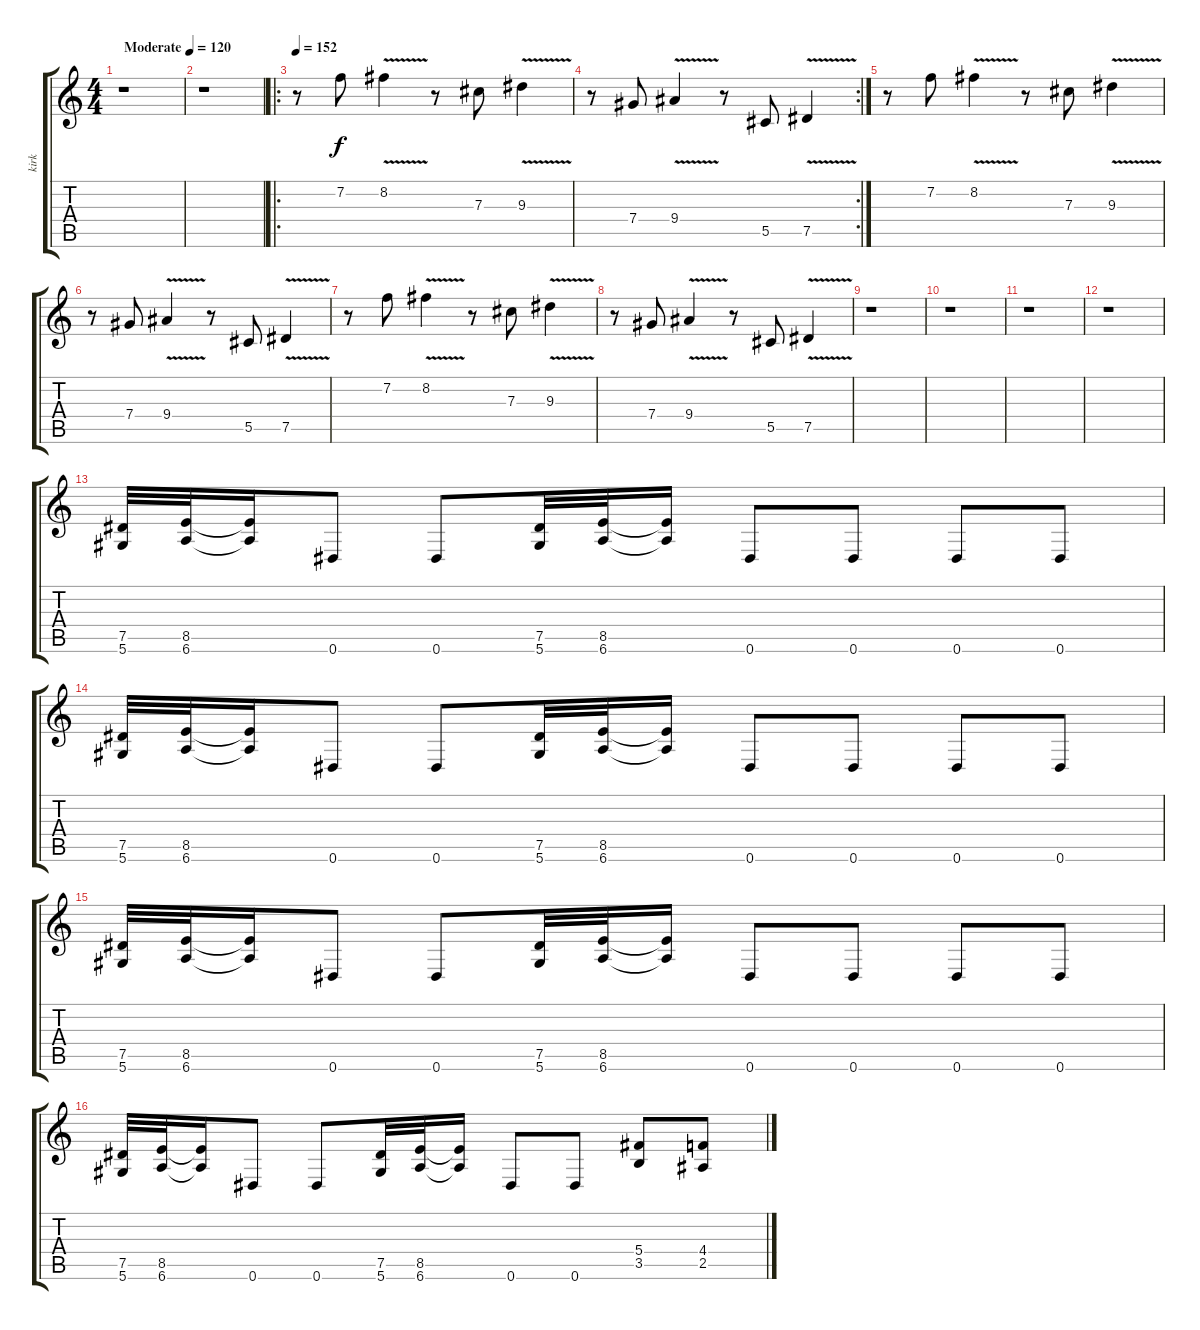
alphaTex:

\track ("kirk" "kirk") {instrument distortionguitar}
\staff {score tabs}
\tuning (Eb4 Bb3 Gb3 Db3 Ab2 Eb2) {hide}
\ts (4 4)
\tempo (120 "Moderate")
\clef g2
\ks c
r.1{dy f instrument distortionguitar} |
r.1 |
\ro
\tempo 152
r.8 7.2.8 8.2{v}.4 r.8 7.3.8 9.3{v}.4 |
\rc 2
r.8 7.4.8 9.4{v}.4 r.8 5.5.8 7.5{v}.4 |
r.8 7.2.8 8.2{v}.4 r.8 7.3.8 9.3{v}.4 |
r.8 7.4.8 9.4{v}.4 r.8 5.5.8 7.5{v}.4 |
r.8 7.2.8 8.2{v}.4 r.8 7.3.8 9.3{v}.4 |
r.8 7.4.8 9.4{v}.4 r.8 5.5.8 7.5{v}.4 |
r.1 |
r.1 |
r.1 |
r.1 |
(7.5 5.6).32 (8.5 6.6).32 (8.5{t} 6.6{t}).16 0.6.8 0.6.8 (7.5 5.6).32 (8.5 6.6).32 (8.5{t} 6.6{t}).16 0.6.8 0.6.8 0.6.8 0.6.8 |
(7.5 5.6).32 (8.5 6.6).32 (8.5{t} 6.6{t}).16 0.6.8 0.6.8 (7.5 5.6).32 (8.5 6.6).32 (8.5{t} 6.6{t}).16 0.6.8 0.6.8 0.6.8 0.6.8 |
(7.5 5.6).32 (8.5 6.6).32 (8.5{t} 6.6{t}).16 0.6.8 0.6.8 (7.5 5.6).32 (8.5 6.6).32 (8.5{t} 6.6{t}).16 0.6.8 0.6.8 0.6.8 0.6.8 |
(7.5 5.6).32 (8.5 6.6).32 (8.5{t} 6.6{t}).16 0.6.8 0.6.8 (7.5 5.6).32 (8.5 6.6).32 (8.5{t} 6.6{t}).16 0.6.8 0.6.8 (5.4 3.5).8 (4.4 2.5).8
